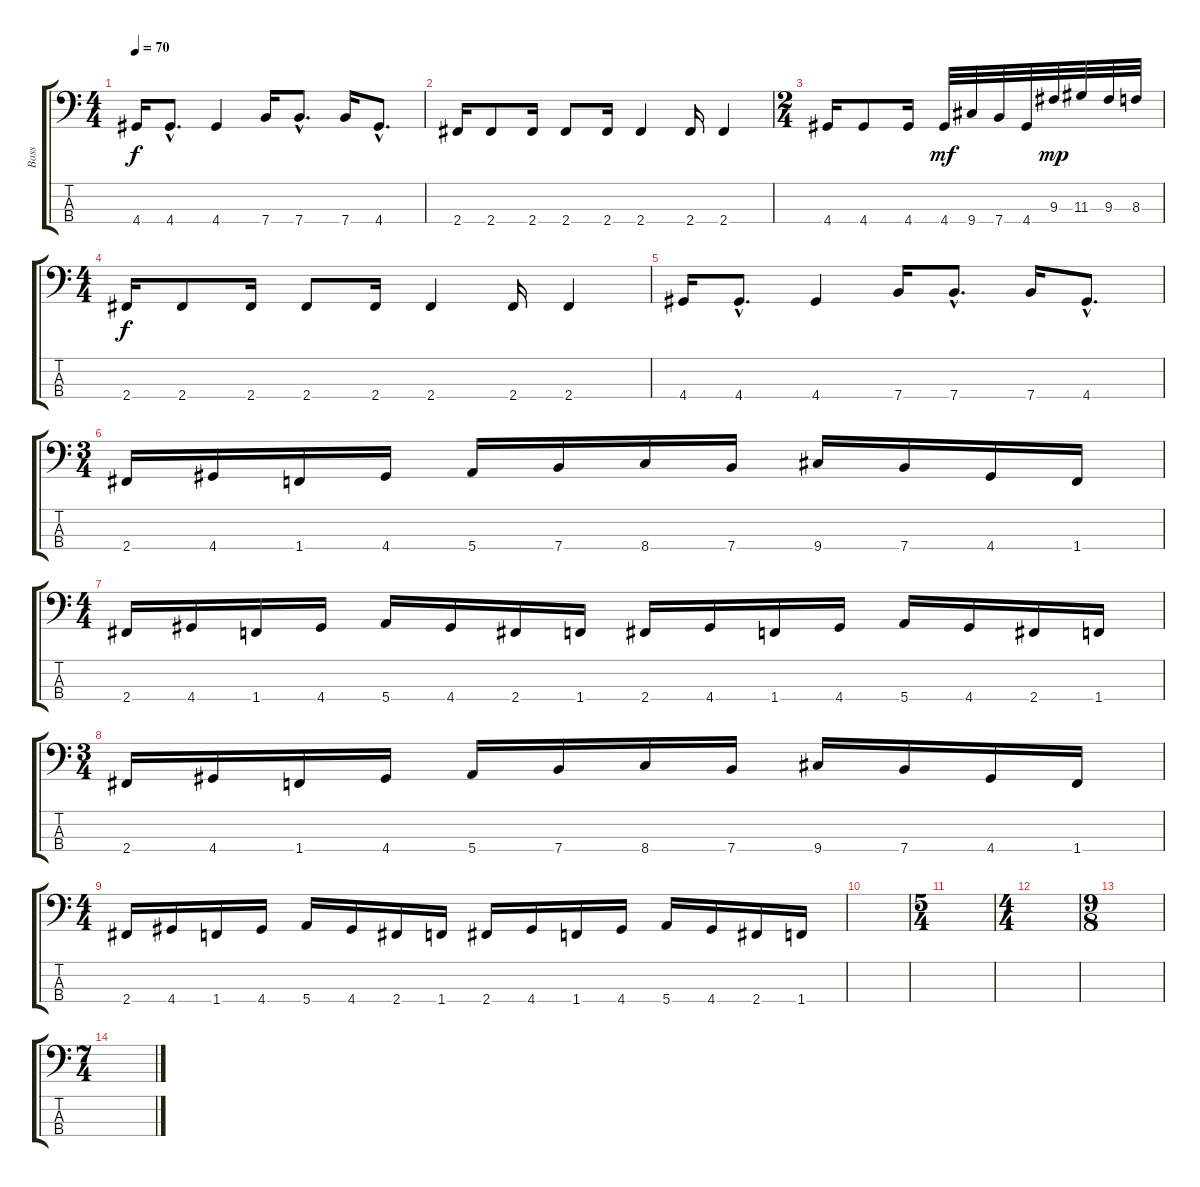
\track ("Bass" "Bass") {instrument electricbassfinger}
\staff {score tabs}
\tuning (G2 D2 A1 E1) {hide}
\ts (4 4)
\tempo 70
\clef f4
\ks c
4.4.16{dy f} 4.4{hac}.8{d} 4.4.4 7.4.16 7.4{hac}.8{d} 7.4.16 4.4{hac}.8{d} |
2.4.16 2.4.8 2.4.16 2.4.8 2.4.16 2.4.4 2.4.16 2.4.4 |
\ts (2 4)
4.4.16 4.4.8 4.4.16 4.4.32{dy mf} 9.4.32 7.4.32 4.4.32 9.3.32{dy mp} 11.3.32 9.3.32 8.3.32 |
\ts (4 4)
2.4.16{dy f} 2.4.8 2.4.16 2.4.8 2.4.16 2.4.4 2.4.16 2.4.4 |
4.4.16 4.4{hac}.8{d} 4.4.4 7.4.16 7.4{hac}.8{d} 7.4.16 4.4{hac}.8{d} |
\ts (3 4)
2.4.16 4.4.16 1.4.16 4.4.16 5.4.16 7.4.16 8.4.16 7.4.16 9.4.16 7.4.16 4.4.16 1.4.16 |
\ts (4 4)
2.4.16 4.4.16 1.4.16 4.4.16 5.4.16 4.4.16 2.4.16 1.4.16 2.4.16 4.4.16 1.4.16 4.4.16 5.4.16 4.4.16 2.4.16 1.4.16 |
\ts (3 4)
2.4.16 4.4.16 1.4.16 4.4.16 5.4.16 7.4.16 8.4.16 7.4.16 9.4.16 7.4.16 4.4.16 1.4.16 |
\ts (4 4)
2.4.16 4.4.16 1.4.16 4.4.16 5.4.16 4.4.16 2.4.16 1.4.16 2.4.16 4.4.16 1.4.16 4.4.16 5.4.16 4.4.16 2.4.16 1.4.16 |
|
\ts (5 4)
|
\ts (4 4)
|
\ts (9 8)
|
\ts (7 4)
